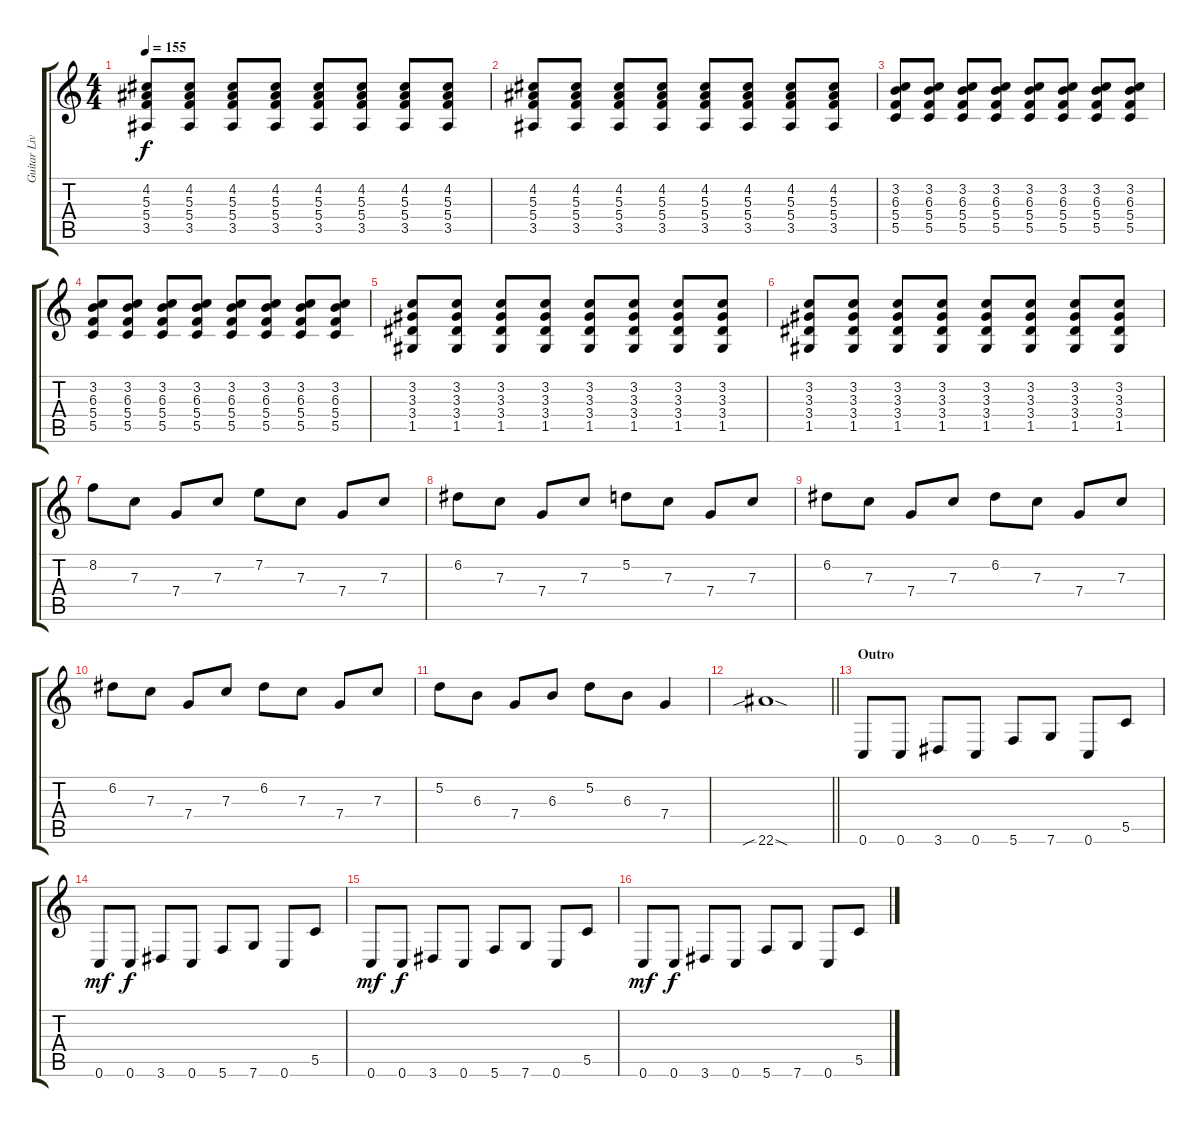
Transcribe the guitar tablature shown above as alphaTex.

\track ("Guitar Live (-1 step version)" "Guitar Liv") {mute instrument acousticguitarsteel}
\staff {score tabs}
\tuning (D4 A3 F3 C3 G2 C2) {hide}
\ts (4 4)
\tempo 155
\clef g2
\ks c
(4.2 5.3 5.4 3.5).8{dy f} (4.2 5.3 5.4 3.5).8 (4.2 5.3 5.4 3.5).8 (4.2 5.3 5.4 3.5).8 (4.2 5.3 5.4 3.5).8 (4.2 5.3 5.4 3.5).8 (4.2 5.3 5.4 3.5).8 (4.2 5.3 5.4 3.5).8 |
(4.2 5.3 5.4 3.5).8 (4.2 5.3 5.4 3.5).8 (4.2 5.3 5.4 3.5).8 (4.2 5.3 5.4 3.5).8 (4.2 5.3 5.4 3.5).8 (4.2 5.3 5.4 3.5).8 (4.2 5.3 5.4 3.5).8 (4.2 5.3 5.4 3.5).8 |
(3.2 6.3 5.4 5.5).8 (3.2 6.3 5.4 5.5).8 (3.2 6.3 5.4 5.5).8 (3.2 6.3 5.4 5.5).8 (3.2 6.3 5.4 5.5).8 (3.2 6.3 5.4 5.5).8 (3.2 6.3 5.4 5.5).8 (3.2 6.3 5.4 5.5).8 |
(3.2 6.3 5.4 5.5).8 (3.2 6.3 5.4 5.5).8 (3.2 6.3 5.4 5.5).8 (3.2 6.3 5.4 5.5).8 (3.2 6.3 5.4 5.5).8 (3.2 6.3 5.4 5.5).8 (3.2 6.3 5.4 5.5).8 (3.2 6.3 5.4 5.5).8 |
(3.2 3.3 3.4 1.5).8 (3.2 3.3 3.4 1.5).8 (3.2 3.3 3.4 1.5).8 (3.2 3.3 3.4 1.5).8 (3.2 3.3 3.4 1.5).8 (3.2 3.3 3.4 1.5).8 (3.2 3.3 3.4 1.5).8 (3.2 3.3 3.4 1.5).8 |
(3.2 3.3 3.4 1.5).8 (3.2 3.3 3.4 1.5).8 (3.2 3.3 3.4 1.5).8 (3.2 3.3 3.4 1.5).8 (3.2 3.3 3.4 1.5).8 (3.2 3.3 3.4 1.5).8 (3.2 3.3 3.4 1.5).8 (3.2 3.3 3.4 1.5).8 |
8.2.8 7.3.8 7.4.8 7.3.8 7.2.8 7.3.8 7.4.8 7.3.8 |
6.2.8 7.3.8 7.4.8 7.3.8 5.2.8 7.3.8 7.4.8 7.3.8 |
6.2.8 7.3.8 7.4.8 7.3.8 6.2.8 7.3.8 7.4.8 7.3.8 |
6.2.8 7.3.8 7.4.8 7.3.8 6.2.8 7.3.8 7.4.8 7.3.8 |
5.2.8 6.3.8 7.4.8 6.3.8 5.2.8 6.3.8 7.4.4 |
\barLineRight lightlight
22.6{sib sod}.1 |
\section ("" "Outro")
0.6.8{volume 12} 0.6.8 3.6.8 0.6.8 5.6.8 7.6.8 0.6.8 5.5.8 |
0.6.8{dy mf} 0.6.8{dy f} 3.6.8 0.6.8 5.6.8 7.6.8 0.6.8 5.5.8 |
0.6.8{dy mf} 0.6.8{dy f} 3.6.8 0.6.8 5.6.8 7.6.8 0.6.8 5.5.8 |
0.6.8{dy mf} 0.6.8{dy f} 3.6.8 0.6.8 5.6.8 7.6.8 0.6.8 5.5.8
